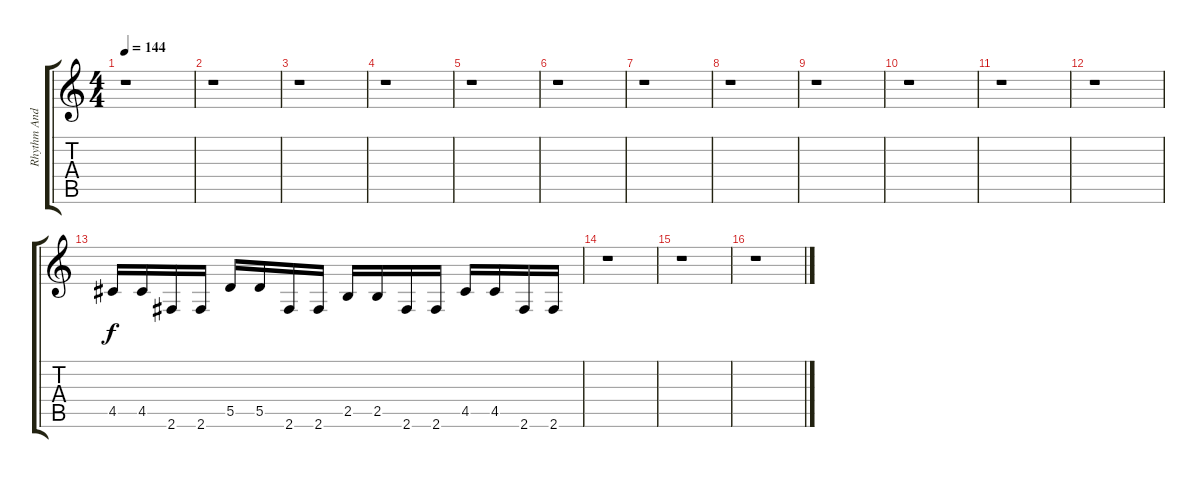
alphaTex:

\track ("Rhythm And Fill Guitar" "Rhythm And") {instrument distortionguitar}
\staff {score tabs}
\tuning (E4 B3 G3 D3 A2 E2) {hide}
\ts (4 4)
\tempo 144
\clef g2
\ks c
r.1{dy f} |
r.1 |
r.1 |
r.1 |
r.1 |
r.1 |
r.1 |
r.1 |
r.1 |
r.1 |
r.1 |
r.1 |
4.5.16 4.5.16 2.6.16 2.6.16 5.5.16 5.5.16 2.6.16 2.6.16 2.5.16 2.5.16 2.6.16 2.6.16 4.5.16 4.5.16 2.6.16 2.6.16 |
r.1 |
r.1 |
r.1
